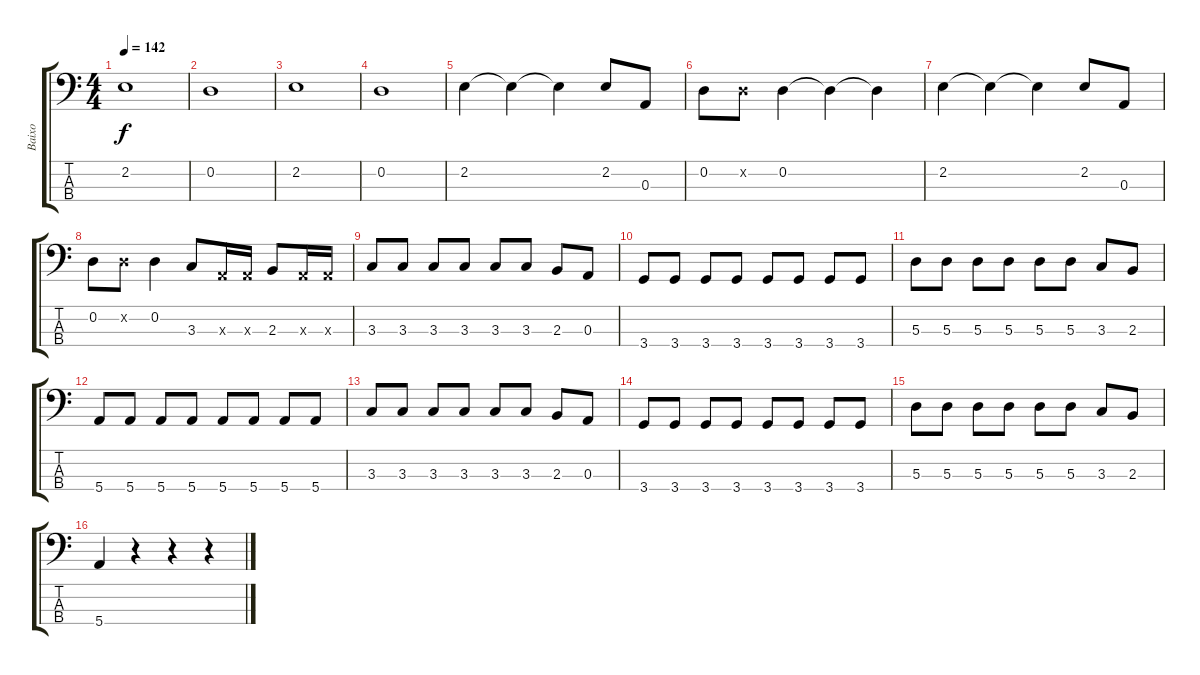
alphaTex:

\track ("Baixo" "Baixo") {instrument electricbasspick}
\staff {score tabs}
\tuning (G2 D2 A1 E1) {hide}
\ts (4 4)
\tempo 142
\clef f4
\ks c
2.2.1{dy f} |
0.2.1 |
2.2.1 |
0.2.1 |
2.2.4 2.2{t}.4 2.2{t}.4 2.2.8 0.3.8 |
0.2.8 0.2{x}.8 0.2.4 0.2{t}.4 0.2{t}.4 |
2.2.4 2.2{t}.4 2.2{t}.4 2.2.8 0.3.8 |
0.2.8 0.2{x}.8 0.2.4 3.3.8 0.3{x}.16 0.3{x}.16 2.3.8 0.3{x}.16 0.3{x}.16 |
3.3.8 3.3.8 3.3.8 3.3.8 3.3.8 3.3.8 2.3.8 0.3.8 |
3.4.8 3.4.8 3.4.8 3.4.8 3.4.8 3.4.8 3.4.8 3.4.8 |
5.3.8 5.3.8 5.3.8 5.3.8 5.3.8 5.3.8 3.3.8 2.3.8 |
5.4.8 5.4.8 5.4.8 5.4.8 5.4.8 5.4.8 5.4.8 5.4.8 |
3.3.8 3.3.8 3.3.8 3.3.8 3.3.8 3.3.8 2.3.8 0.3.8 |
3.4.8 3.4.8 3.4.8 3.4.8 3.4.8 3.4.8 3.4.8 3.4.8 |
5.3.8 5.3.8 5.3.8 5.3.8 5.3.8 5.3.8 3.3.8 2.3.8 |
5.4.4 r.4 r.4 r.4
